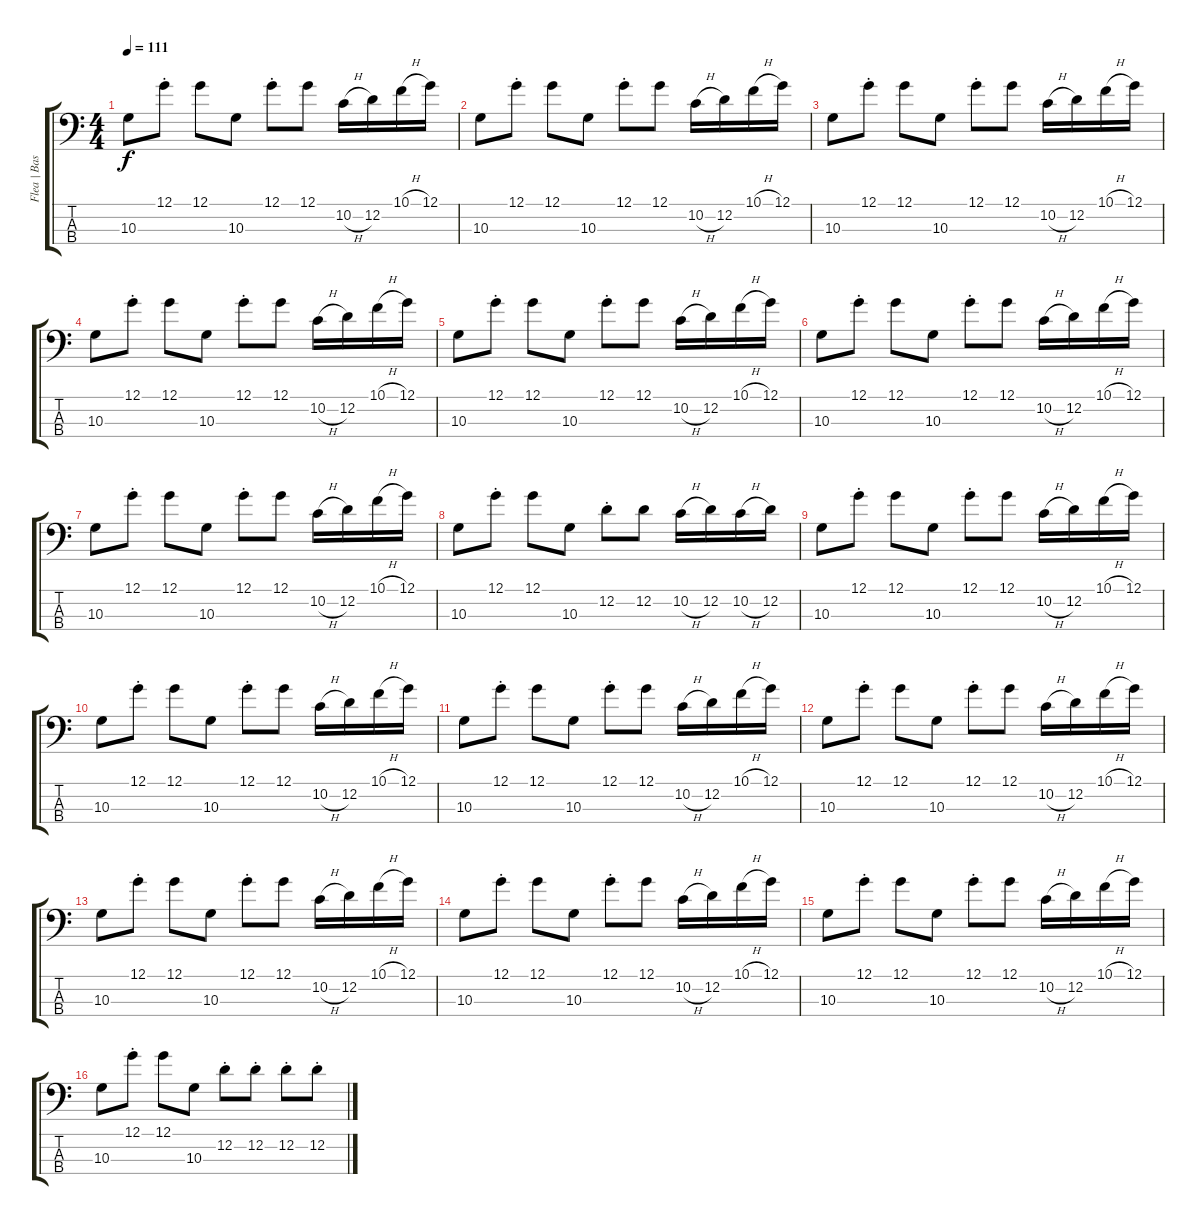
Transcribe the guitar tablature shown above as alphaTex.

\track ("Flea | Bass" "Flea | Bas") {instrument electricbassfinger}
\staff {score tabs}
\tuning (G2 D2 A1 E1) {hide}
\ts (4 4)
\tempo 111
\clef f4
\ks c
10.3.8{dy f} 12.1{st}.8 12.1.8 10.3.8 12.1{st}.8 12.1.8 10.2{h}.16 12.2.16 10.1{h}.16 12.1.16 |
10.3.8 12.1{st}.8 12.1.8 10.3.8 12.1{st}.8 12.1.8 10.2{h}.16 12.2.16 10.1{h}.16 12.1.16 |
10.3.8 12.1{st}.8 12.1.8 10.3.8 12.1{st}.8 12.1.8 10.2{h}.16 12.2.16 10.1{h}.16 12.1.16 |
10.3.8 12.1{st}.8 12.1.8 10.3.8 12.1{st}.8 12.1.8 10.2{h}.16 12.2.16 10.1{h}.16 12.1.16 |
10.3.8 12.1{st}.8 12.1.8 10.3.8 12.1{st}.8 12.1.8 10.2{h}.16 12.2.16 10.1{h}.16 12.1.16 |
10.3.8 12.1{st}.8 12.1.8 10.3.8 12.1{st}.8 12.1.8 10.2{h}.16 12.2.16 10.1{h}.16 12.1.16 |
10.3.8 12.1{st}.8 12.1.8 10.3.8 12.1{st}.8 12.1.8 10.2{h}.16 12.2.16 10.1{h}.16 12.1.16 |
10.3.8 12.1{st}.8 12.1.8 10.3.8 12.2{st}.8 12.2.8 10.2{h}.16 12.2.16 10.2{h}.16 12.2.16 |
10.3.8 12.1{st}.8 12.1.8 10.3.8 12.1{st}.8 12.1.8 10.2{h}.16 12.2.16 10.1{h}.16 12.1.16 |
10.3.8 12.1{st}.8 12.1.8 10.3.8 12.1{st}.8 12.1.8 10.2{h}.16 12.2.16 10.1{h}.16 12.1.16 |
10.3.8 12.1{st}.8 12.1.8 10.3.8 12.1{st}.8 12.1.8 10.2{h}.16 12.2.16 10.1{h}.16 12.1.16 |
10.3.8 12.1{st}.8 12.1.8 10.3.8 12.1{st}.8 12.1.8 10.2{h}.16 12.2.16 10.1{h}.16 12.1.16 |
10.3.8 12.1{st}.8 12.1.8 10.3.8 12.1{st}.8 12.1.8 10.2{h}.16 12.2.16 10.1{h}.16 12.1.16 |
10.3.8 12.1{st}.8 12.1.8 10.3.8 12.1{st}.8 12.1.8 10.2{h}.16 12.2.16 10.1{h}.16 12.1.16 |
10.3.8 12.1{st}.8 12.1.8 10.3.8 12.1{st}.8 12.1.8 10.2{h}.16 12.2.16 10.1{h}.16 12.1.16 |
10.3.8 12.1{st}.8 12.1.8 10.3.8 12.2{st}.8 12.2{st}.8 12.2{st}.8 12.2{st}.8
